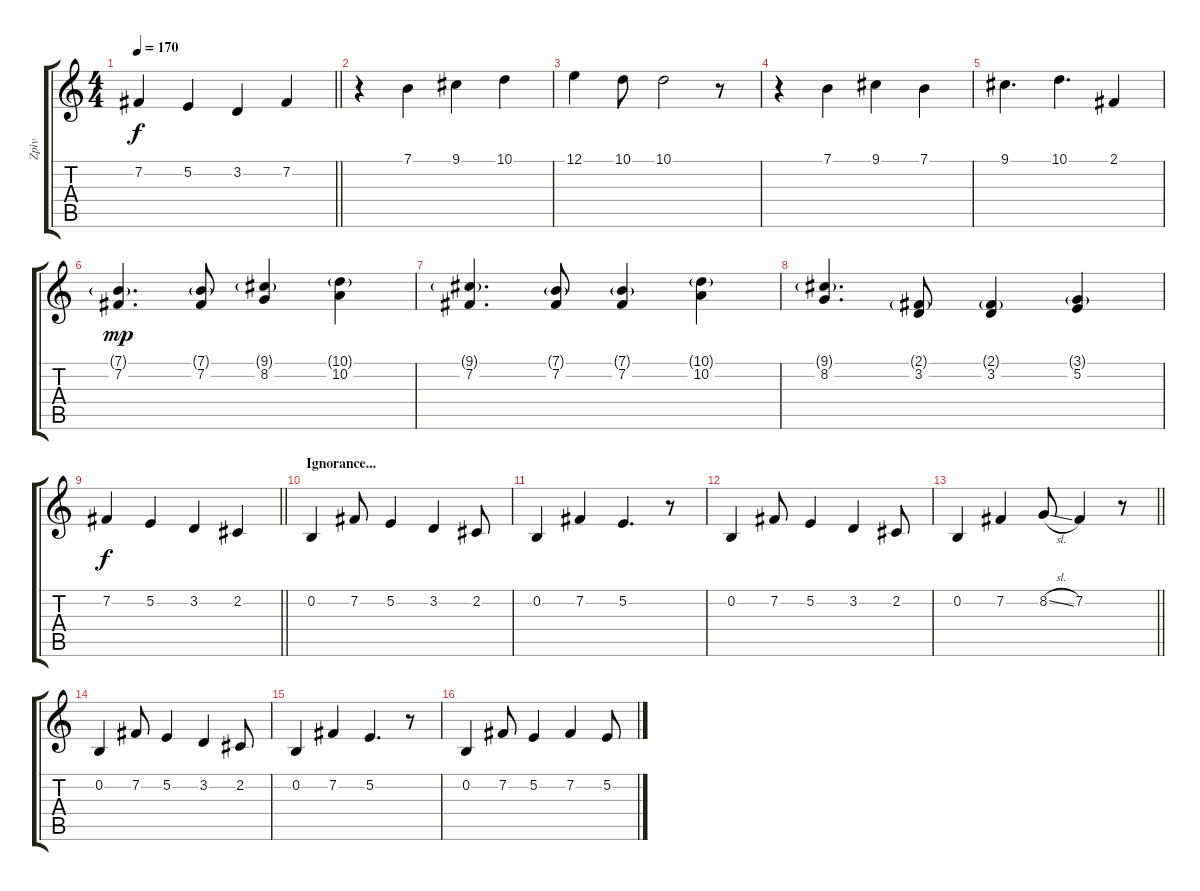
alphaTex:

\track ("Zpìv" "Zpìv") {instrument clarinet}
\staff {score tabs}
\tuning (E4 B3 G3 D3 A2 E2) {hide}
\ts (4 4)
\tempo 170
\clef g2
\barLineRight lightlight
\ks c
7.2.4{dy f} 5.2.4 3.2.4 7.2.4 |
r.4 7.1.4 9.1.4 10.1.4 |
12.1.4 10.1.8 10.1.2 r.8 |
r.4 7.1.4 9.1.4 7.1.4 |
9.1.4{d} 10.1.4{d} 2.1.4 |
(7.1{g} 7.2).4{d dy mp} (7.1{g} 7.2).8 (9.1{g} 8.2).4 (10.1{g} 10.2).4 |
(9.1{g} 7.2).4{d} (7.1{g} 7.2).8 (7.1{g} 7.2).4 (10.1{g} 10.2).4 |
(9.1{g} 8.2).4{d} (2.1{g} 3.2).8 (2.1{g} 3.2).4 (3.1{g} 5.2).4 |
\barLineRight lightlight
7.2.4{dy f} 5.2.4 3.2.4 2.2.4 |
\section ("" "Ignorance...")
0.2.4 7.2.8 5.2.4 3.2.4 2.2.8 |
0.2.4 7.2.4 5.2.4{d} r.8 |
0.2.4 7.2.8 5.2.4 3.2.4 2.2.8 |
\barLineRight lightlight
0.2.4 7.2.4 8.2{sl}.8 7.2.4 r.8 |
\section ("" "")
0.2.4 7.2.8 5.2.4 3.2.4 2.2.8 |
0.2.4 7.2.4 5.2.4{d} r.8 |
0.2.4 7.2.8 5.2.4 7.2.4 5.2.8
